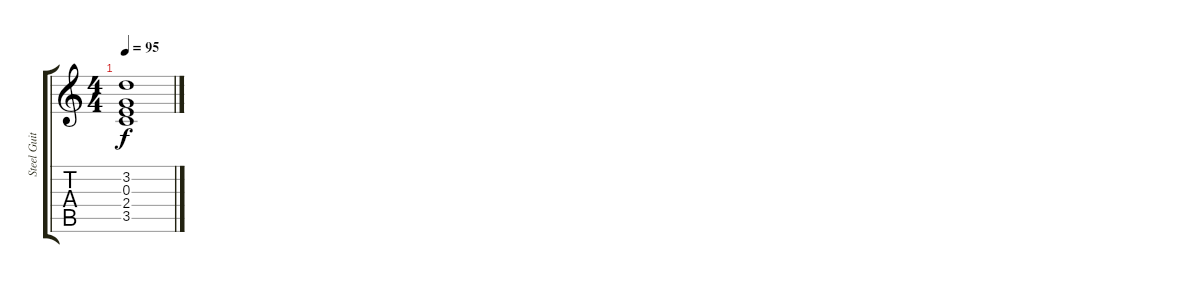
\track ("Steel Guitar (1)" "Steel Guit") {instrument acousticguitarsteel}
\staff {score tabs}
\tuning (E4 B3 G3 D3 A2 E2) {hide}
\ts (4 4)
\tempo 95
\clef g2
\ks c
(3.2{t} 0.3{t} 2.4{t} 3.5{t}).1{dy f}
